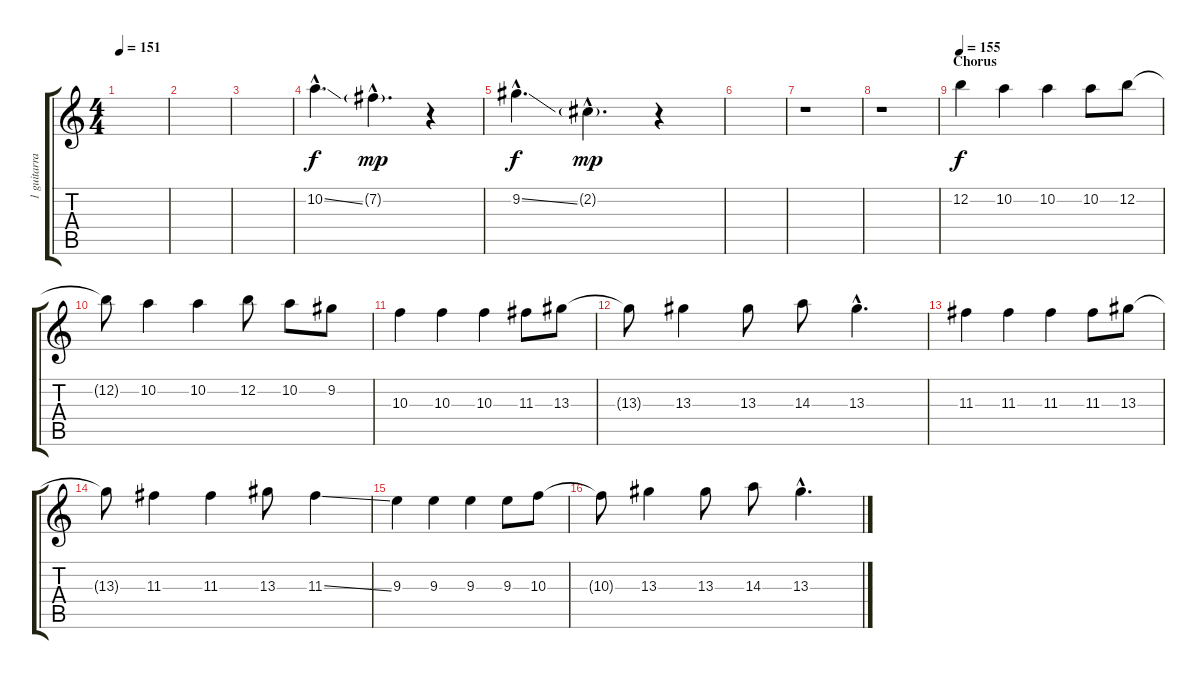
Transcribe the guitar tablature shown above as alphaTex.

\track ("1 guitarra" "1 guitarra") {instrument distortionguitar}
\staff {score tabs}
\tuning (E4 B3 G3 D3 A2 E2) {hide}
\ts (4 4)
\tempo 151
\clef g2
\ks c
|
|
|
10.2{ss hac}.4{d} 7.2{g hac}.4{d dy mp} r.4 |
9.2{ss hac}.4{d dy f} 2.2{g hac}.4{d dy mp} r.4 |
|
r.1 |
r.1 |
\section ("" "Chorus")
\tempo 155
12.2.4{dy f volume 14} 10.2.4 10.2.4 10.2.8 12.2.8 |
12.2{t}.8 10.2.4 10.2.4 12.2.8 10.2.8 9.2.8 |
10.3.4 10.3.4 10.3.4 11.3.8 13.3.8 |
13.3{t}.8 13.3.4 13.3.8 14.3.8 13.3{hac}.4{d} |
11.3.4 11.3.4 11.3.4 11.3.8 13.3.8 |
13.3{t}.8 11.3.4 11.3.4 13.3.8 11.3{ss}.4 |
9.3.4 9.3.4 9.3.4 9.3.8 10.3.8 |
10.3{t}.8 13.3.4 13.3.8 14.3.8 13.3{hac}.4{d}
